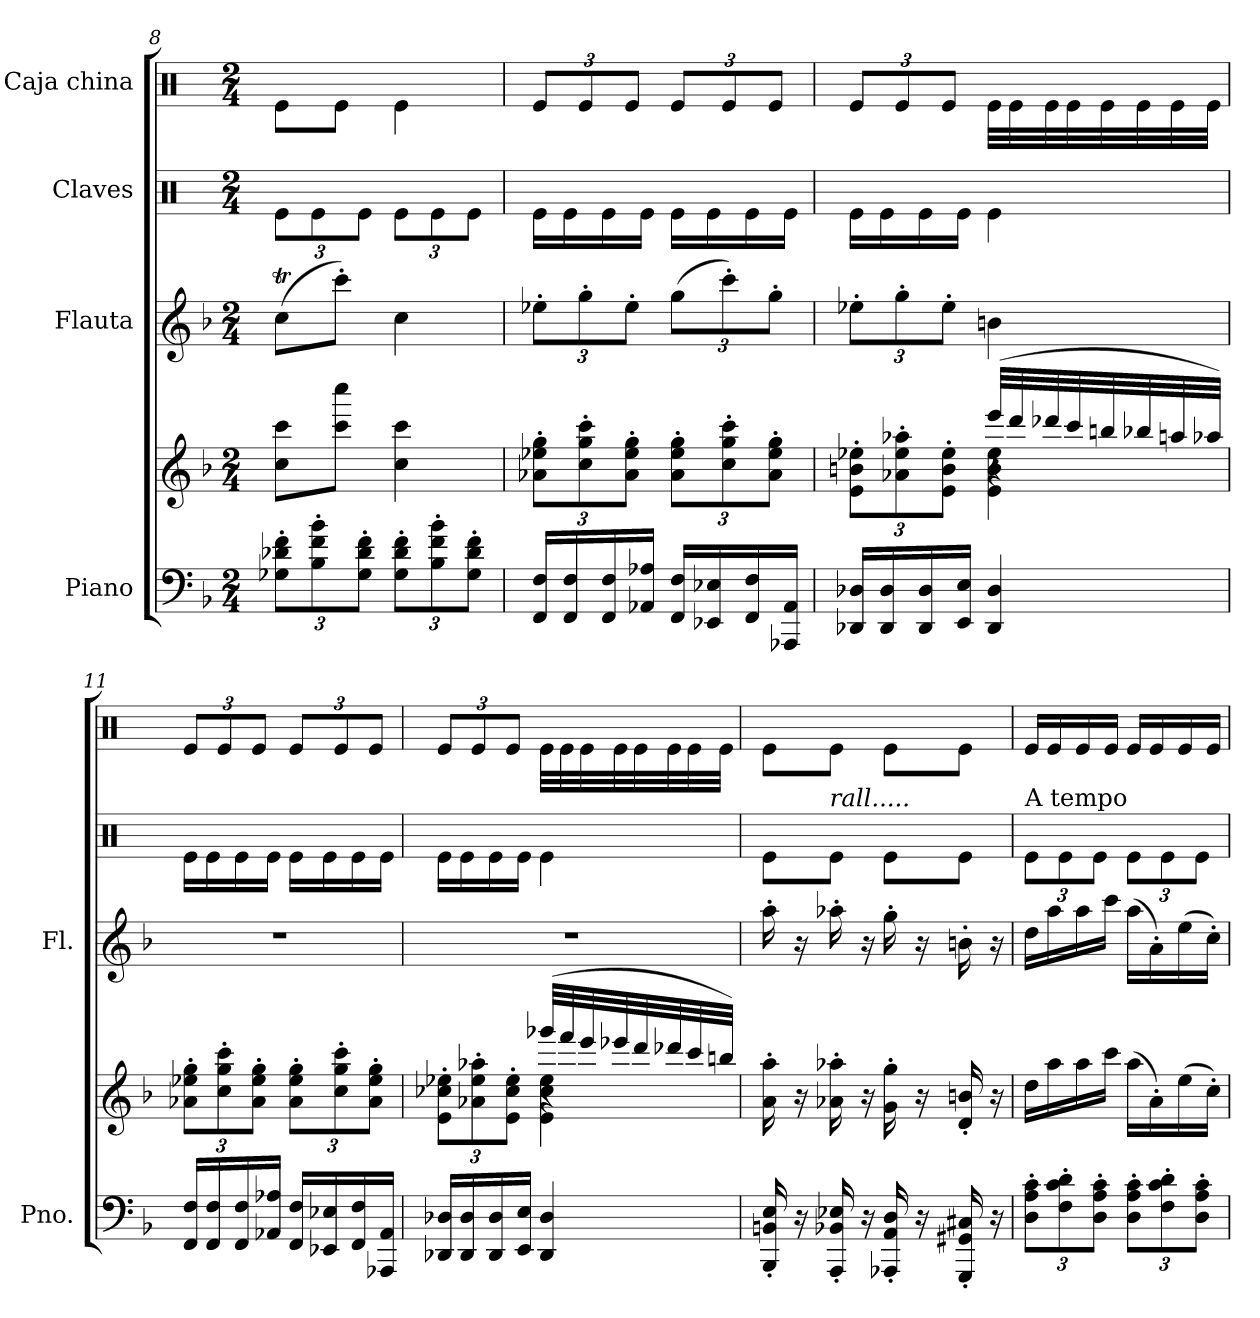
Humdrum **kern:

**kern	**kern	**kern	**kern	**kern
*part4	*part4	*part3	*part2	*part1
*staff5	*staff4	*staff3	*staff2	*staff1
*I"Piano	*	*I"Flauta	*I"Claves	*I"Caja china
*I'Pno.	*	*I'Fl.	*	*
*clefF4	*clefG2	*clefG2	*clefX	*clefX
*k[b-]	*k[b-]	*k[b-]	*k[]	*k[]
*M2/4	*M2/4	*M2/4	*M2/4	*M2/4
*Xbrackettup	*	*	*Xbrackettup	*
=8	=8	=8	=8	=8
12G-X\' 12d-X\' 12f\'L	8cc\ 8ccc\L	(>8ccT\L	12Re\L	8Re\L
12B-\' 12f\' 12b-\'	.	.	12Re\	.
.	8ccc\ 8cccc\J	8ccc'\J)	.	8Re\J
12G-\' 12d-\' 12f\'J	.	.	12Re\J	.
12G-\' 12d-\' 12f\'L	4cc\ 4ccc\	4cc\	12Re\L	4Re\
12B-\' 12f\' 12b-\'	.	.	12Re\	.
12G-\' 12d-\' 12f\'J	.	.	12Re\J	.
=9	=9	=9	=9	=9
*	*Xbrackettup	*Xbrackettup	*	*Xbrackettup
16FF/ 16F/LL	12a-X\' 12ee-X\' 12gg\'L	12ee-X'\L	16Re\LL	12Re/L
16FF/ 16F/	.	.	16Re\	.
.	12cc\' 12gg\' 12ccc\'	12gg'\	.	12Re/
16FF/ 16F/	.	.	16Re\	.
.	12a-\' 12ee-\' 12gg\'J	12ee-'\J	.	12Re/J
16AA-X/ 16A-X/JJ	.	.	16Re\JJ	.
16FF/ 16F/LL	12a-\' 12ee-\' 12gg\'L	(>12gg\L	16Re\LL	12Re/L
16EE-X/ 16E-X/	.	.	16Re\	.
.	12cc\' 12gg\' 12ccc\'	12ccc'\)	.	12Re/
16FF/ 16F/	.	.	16Re\	.
.	12a-\' 12ee-\' 12gg\'J	12gg'\J	.	12Re/J
16AAA-X/ 16AA-/JJ	.	.	16Re\JJ	.
=10	=10	=10	=10	=10
*	*^	*	*	*
*	*	*^	*	*	*
16DD-X/ 16D-X/LL	12e\' 12bn\' 12ee-X\'L	4ryy	4ryy	12ee-X'\L	16Re\LL	12Re/L
16DD-/ 16D-/	.	.	.	.	16Re\	.
.	12a-X\' 12ee-\' 12aa-X\'	.	.	12gg'\	.	12Re/
16DD-/ 16D-/	.	.	.	.	16Re\	.
.	12e\' 12b\' 12ee-\'J	.	.	12ee-'\J	.	12Re/J
16EE/ 16E/JJ	.	.	.	.	16Re\JJ	.
4DD-/ 4D-/	4r	4e\ 4b\ 4ee-\	(<32eee/LLL	4bn\	4Re\	32Re\LLL
.	.	.	32ddd/	.	.	32Re\
.	.	.	32ddd-X/	.	.	32Re\
.	.	.	32ccc/	.	.	32Re\
.	.	.	32bbn/	.	.	32Re\
.	.	.	32bb-X/	.	.	32Re\
.	.	.	32aan/	.	.	32Re\
.	.	.	32aa-X/JJJ)	.	.	32Re\JJJ
*	*v	*v	*v	*	*	*
!!LO:PB:g=z
=11	=11	=11	=11	=11
16FF/ 16F/LL	12a-X\' 12ee-X\' 12gg\'L	2r	16Re\LL	12Re/L
16FF/ 16F/	.	.	16Re\	.
.	12cc\' 12gg\' 12ccc\'	.	.	12Re/
16FF/ 16F/	.	.	16Re\	.
.	12a-\' 12ee-\' 12gg\'J	.	.	12Re/J
16AA-X/ 16A-X/JJ	.	.	16Re\JJ	.
16FF/ 16F/LL	12a-\' 12ee-\' 12gg\'L	.	16Re\LL	12Re/L
16EE-X/ 16E-X/	.	.	16Re\	.
.	12cc\' 12gg\' 12ccc\'	.	.	12Re/
16FF/ 16F/	.	.	16Re\	.
.	12a-\' 12ee-\' 12gg\'J	.	.	12Re/J
16AAA-X/ 16AA-/JJ	.	.	16Re\JJ	.
=12	=12	=12	=12	=12
*	*^	*	*	*
*	*	*^	*	*	*
16DD-X/ 16D-X/LL	12e\' 12cc-X\' 12ee-X\'L	4ryy	4ryy	2r	16Re\LL	12Re/L
16DD-/ 16D-/	.	.	.	.	16Re\	.
.	12a-X\' 12ee-\' 12aa-X\'	.	.	.	.	12Re/
16DD-/ 16D-/	.	.	.	.	16Re\	.
.	12e\' 12cc-\' 12ee-\'J	.	.	.	.	12Re/J
16EE/ 16E/JJ	.	.	.	.	16Re\JJ	.
4DD-/ 4D-/	4r	4e\ 4cc-\ 4ee-\	(<32ggg-X/LLL	.	4Re\	32Re\LLL
.	.	.	32fff/	.	.	32Re\
.	.	.	32eee/	.	.	32Re\
.	.	.	32eee-X/	.	.	32Re\
.	.	.	32ddd/	.	.	32Re\
.	.	.	32ddd-X/	.	.	32Re\
.	.	.	32ccc/	.	.	32Re\
.	.	.	32bbn/JJJ)	.	.	32Re\JJJ
*	*v	*v	*v	*	*	*
=13	=13	=13	=13	=13
*	*	*	*	*MM60
16BBB-/' 16BBn/' 16E/'	16a\' 16aa\'	16aa'\	8Re\L	8Re\L
16r	16r	16r	.	.
!	!	!	!LO:TX:a:i:t=rall.....	!
16AAA/' 16BB-X/' 16E-X/'	16a-X\' 16aa-X\'	16aa-X'\	8Re\J	8Re\J
16r	16r	16r	.	.
16AAA-X/' 16AA/' 16D/'	16g\' 16gg\'	16gg'\	8Re\L	8Re\L
16r	16r	16r	.	.
16GGG/' 16GG#X/' 16C#X/'	16d/' 16bn/'	16bn'\	8Re\J	8Re\J
16r	16r	16r	.	.
=14	=14	=14	=14	=14
*	*	*	*	*MM40
!	!	!	!LO:TX:a:t=A tempo	!
12D\' 12A\' 12c\'L	16dd\LL	16dd\LL	12Re\L	16Re/LL
.	16aa\	16aa\	.	16Re/
12F\' 12c\' 12d\'	.	.	12Re\	.
.	16aa\	16aa\	.	16Re/
12D\' 12A\' 12c\'J	.	.	12Re\J	.
.	16ccc\JJ	16ccc\JJ	.	16Re/JJ
12D\' 12A\' 12c\'L	(>16aa\LL	(>16aa\LL	12Re\L	16Re/LL
.	16a'\)	16a'\)	.	16Re/
12F\' 12c\' 12d\'	.	.	12Re\	.
.	(>16ee\	(>16ee\	.	16Re/
12D\' 12A\' 12c\'J	.	.	12Re\J	.
.	16cc'\JJ)	16cc'\JJ)	.	16Re/JJ
=	=	=	=	=
*-	*-	*-	*-	*-
